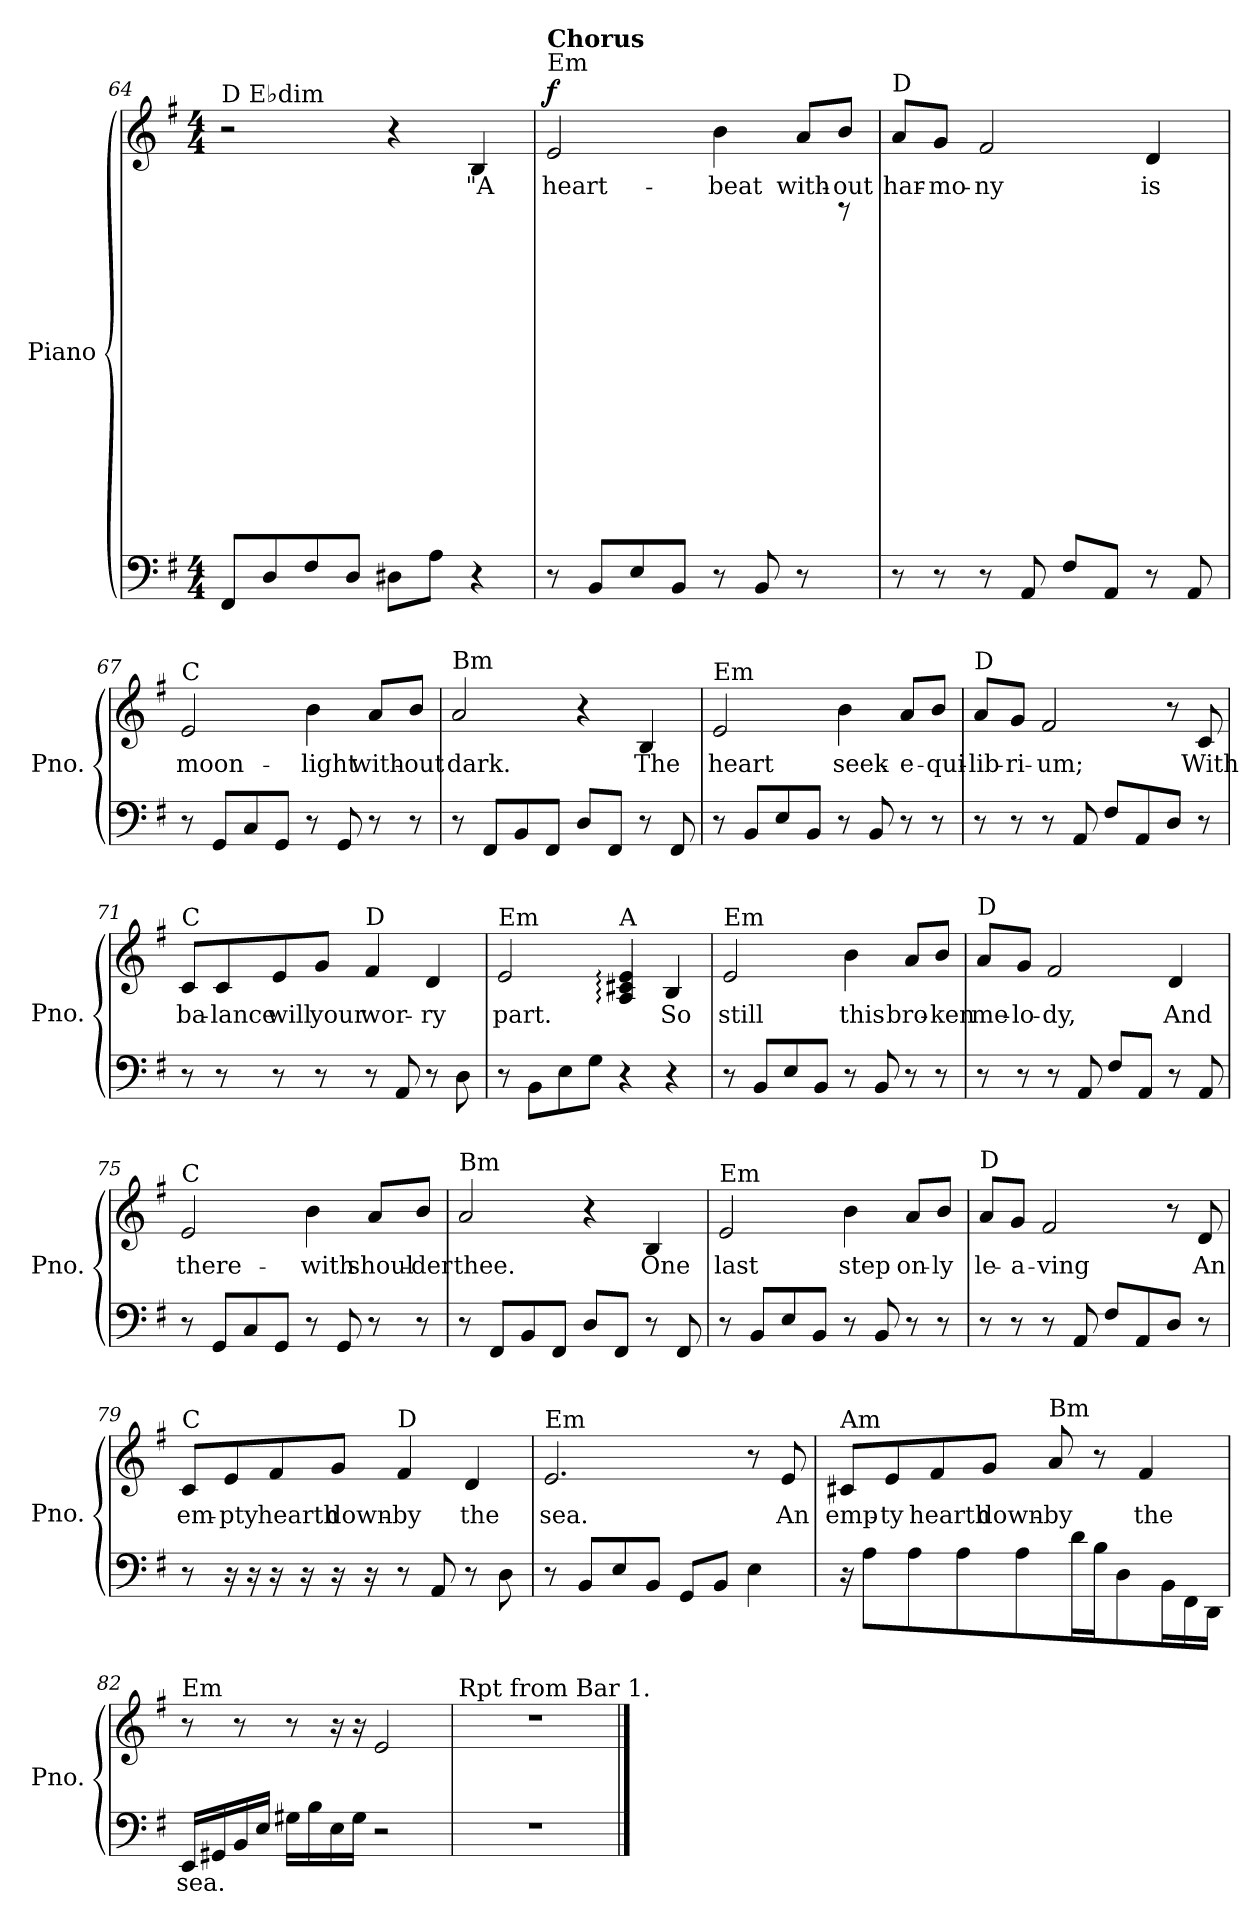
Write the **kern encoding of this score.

**kern	**text	**kern	**text	**dynam
*part1	*part1	*part1	*part1	*part1
*staff2	*staff2	*staff1	*staff1	*staff1/2
*I"Piano	*	*	*	*
*I'Pno.	*	*	*	*
*clefF4	*	*clefG2	*	*
*k[f#]	*	*k[f#]	*	*
*M4/4	*	*M4/4	*	*
=64	=64	=64	=64	=64
!	!	!LO:TX:a:t=D   E♭dim	!	!
8FF#/L	.	2r	.	.
8D/	.	.	.	.
8F#/	.	.	.	.
8D/J	.	.	.	.
8D#X\L	.	4r	.	.
8A\J	.	.	.	.
!	!	!	!LO:LY:b	!
4r	.	4B/	"A	.
=65	=65	=65	=65	=65
!	!	!LO:TX:a:t=Em	!	!
!	!	!LO:TX:a:B:t=Chorus	!	!
!	!	!	!LO:LY:b	!LO:DY:b=2
8r	.	2e/	heart-	f
8BB/L	.	.	.	.
8E/	.	.	.	.
8BB/J	.	.	.	.
!	!	!	!LO:LY:b	!
8r	.	4b\	-beat	.
8BB/	.	.	.	.
!	!	!	!LO:LY:b	!
8r	.	8a/L	with-	.
!	!	!	!LO:LY:b	!
8rbbbbbbbbb	.	8b/J	-out	.
=66	=66	=66	=66	=66
!	!	!LO:TX:a:t=D	!	!
!	!	!	!LO:LY:b	!
8r	.	8a/L	har-	.
!	!	!	!LO:LY:b	!
8r	.	8g/J	-mo-	.
!	!	!	!LO:LY:b	!
8r	.	2f#/	-ny	.
8AA/	.	.	.	.
8F#/L	.	.	.	.
8AA/J	.	.	.	.
!	!	!	!LO:LY:b	!
8r	.	4d/	is	.
8AA/	.	.	.	.
!!LO:LB:g=z
=67	=67	=67	=67	=67
!	!	!LO:TX:a:t=C	!	!
!	!	!	!LO:LY:b	!
8r	.	2e/	moon-	.
8GG/L	.	.	.	.
8C/	.	.	.	.
8GG/J	.	.	.	.
!	!	!	!LO:LY:b	!
8r	.	4b\	-light	.
8GG/	.	.	.	.
!	!	!	!LO:LY:b	!
8r	.	8a/L	with-	.
!	!	!	!LO:LY:b	!
8r	.	8b/J	-out	.
=68	=68	=68	=68	=68
!	!	!LO:TX:a:t=Bm	!	!
!	!	!	!LO:LY:b	!
8r	.	2a/	dark.	.
8FF#/L	.	.	.	.
8BB/	.	.	.	.
8FF#/J	.	.	.	.
8D/L	.	4r	.	.
8FF#/J	.	.	.	.
!	!	!	!LO:LY:b	!
8r	.	4B/	The	.
8FF#/	.	.	.	.
=69	=69	=69	=69	=69
!	!	!LO:TX:a:t=Em	!	!
!	!	!	!LO:LY:b	!
8r	.	2e/	heart	.
8BB/L	.	.	.	.
8E/	.	.	.	.
8BB/J	.	.	.	.
!	!	!	!LO:LY:b	!
8r	.	4b\	seek-	.
8BB/	.	.	.	.
!	!	!	!LO:LY:b	!
8r	.	8a/L	e-	.
!	!	!	!LO:LY:b	!
8r	.	8b/J	-qui-	.
=70	=70	=70	=70	=70
!	!	!LO:TX:a:t=D	!	!
!	!	!	!LO:LY:b	!
8r	.	8a/L	-lib-	.
!	!	!	!LO:LY:b	!
8r	.	8g/J	-ri-	.
!	!	!	!LO:LY:b	!
8r	.	2f#/	-um;	.
8AA/	.	.	.	.
8F#/L	.	.	.	.
8AA/	.	.	.	.
8D/J	.	8r	.	.
!	!	!	!LO:LY:b	!
8r	.	8c/	With	.
!!LO:PB:g=z
=71	=71	=71	=71	=71
!	!	!LO:TX:a:t=C	!	!
!	!	!	!LO:LY:b	!
8r	.	8c/L	ba-	.
!	!	!	!LO:LY:b	!
8r	.	8c/	-lance	.
!	!	!	!LO:LY:b	!
8r	.	8e/	will	.
!	!	!	!LO:LY:b	!
8r	.	8g/J	your	.
!	!	!LO:TX:a:t=D	!	!
!	!	!	!LO:LY:b	!
8r	.	4f#/	wor-	.
8AA/	.	.	.	.
!	!	!	!LO:LY:b	!
8r	.	4d/	-ry	.
8D\	.	.	.	.
=72	=72	=72	=72	=72
!	!	!LO:TX:a:t=Em	!	!
!	!	!	!LO:LY:b	!
8r	.	2e/	part.	.
8BB\L	.	.	.	.
8E\	.	.	.	.
8G\J	.	.	.	.
!	!	!LO:TX:a:t=A	!	!
4r	.	4A/: 4c#X/: 4e/:	.	.
!	!	!	!LO:LY:b	!
4r	.	4B/	So	.
=73	=73	=73	=73	=73
!	!	!LO:TX:a:t=Em	!	!
!	!	!	!LO:LY:b	!
8r	.	2e/	still	.
8BB/L	.	.	.	.
8E/	.	.	.	.
8BB/J	.	.	.	.
!	!	!	!LO:LY:b	!
8r	.	4b\	this	.
8BB/	.	.	.	.
!	!	!	!LO:LY:b	!
8r	.	8a/L	bro-	.
!	!	!	!LO:LY:b	!
8r	.	8b/J	-ken	.
=74	=74	=74	=74	=74
!	!	!LO:TX:a:t=D	!	!
!	!	!	!LO:LY:b	!
8r	.	8a/L	me-	.
!	!	!	!LO:LY:b	!
8r	.	8g/J	-lo-	.
!	!	!	!LO:LY:b	!
8r	.	2f#/	-dy,	.
8AA/	.	.	.	.
8F#/L	.	.	.	.
8AA/J	.	.	.	.
!	!	!	!LO:LY:b	!
8r	.	4d/	And	.
8AA/	.	.	.	.
!!LO:LB:g=z
=75	=75	=75	=75	=75
!	!	!LO:TX:a:t=C	!	!
!	!	!	!LO:LY:b	!
8r	.	2e/	there-	.
8GG/L	.	.	.	.
8C/	.	.	.	.
8GG/J	.	.	.	.
!	!	!	!LO:LY:b	!
8r	.	4b\	-with	.
8GG/	.	.	.	.
!	!	!	!LO:LY:b	!
8r	.	8a/L	shoul-	.
!	!	!	!LO:LY:b	!
8r	.	8b/J	-der	.
=76	=76	=76	=76	=76
!	!	!LO:TX:a:t=Bm	!	!
!	!	!	!LO:LY:b	!
8r	.	2a/	thee.	.
8FF#/L	.	.	.	.
8BB/	.	.	.	.
8FF#/J	.	.	.	.
8D/L	.	4r	.	.
8FF#/J	.	.	.	.
!	!	!	!LO:LY:b	!
8r	.	4B/	One	.
8FF#/	.	.	.	.
=77	=77	=77	=77	=77
!	!	!LO:TX:a:t=Em	!	!
!	!	!	!LO:LY:b	!
8r	.	2e/	last	.
8BB/L	.	.	.	.
8E/	.	.	.	.
8BB/J	.	.	.	.
!	!	!	!LO:LY:b	!
8r	.	4b\	step	.
8BB/	.	.	.	.
!	!	!	!LO:LY:b	!
8r	.	8a/L	on-	.
!	!	!	!LO:LY:b	!
8r	.	8b/J	-ly	.
=78	=78	=78	=78	=78
!	!	!LO:TX:a:t=D	!	!
!	!	!	!LO:LY:b	!
8r	.	8a/L	-le-	.
!	!	!	!LO:LY:b	!
8r	.	8g/J	-a-	.
!	!	!	!LO:LY:b	!
8r	.	2f#/	-ving	.
8AA/	.	.	.	.
8F#/L	.	.	.	.
8AA/	.	.	.	.
8D/J	.	8r	.	.
!	!	!	!LO:LY:b	!
8r	.	8d/	An	.
!!LO:LB:g=z
=79	=79	=79	=79	=79
!	!	!LO:TX:a:t=C	!	!
!	!	!	!LO:LY:b	!
8r	.	8c/L	em-	.
!	!	!	!LO:LY:b	!
16r	.	8e/	-pty	.
16r	.	.	.	.
!	!	!	!LO:LY:b	!
16r	.	8f#/	hearth	.
16r	.	.	.	.
!	!	!	!LO:LY:b	!
16r	.	8g/J	down-	.
16r	.	.	.	.
!	!	!LO:TX:a:t=D	!	!
!	!	!	!LO:LY:b	!
8r	.	4f#/	-by	.
8AA/	.	.	.	.
!	!	!	!LO:LY:b	!
8r	.	4d/	the	.
8D\	.	.	.	.
=80	=80	=80	=80	=80
!	!	!LO:TX:a:t=Em	!	!
!	!	!	!LO:LY:b	!
8r	.	2.e/	sea.	.
8BB/L	.	.	.	.
8E/	.	.	.	.
8BB/J	.	.	.	.
8GG/L	.	.	.	.
8BB/J	.	.	.	.
4E\	.	8r	.	.
!	!	!	!LO:LY:b	!
.	.	8e/	An	.
=81	=81	=81	=81	=81
*	*	*MM90	*	*
!	!	!LO:TX:a:t=Am	!	!
!	!	!	!LO:LY:b	!
16r	.	8c#X/L	emp-	.
8A\L	.	.	.	.
!	!	!	!LO:LY:b	!
.	.	8e/	-ty	.
8A\	.	.	.	.
!	!	!	!LO:LY:b	!
.	.	8f#/	hearth	.
8A\	.	.	.	.
!	!	!	!LO:LY:b	!
.	.	8g/J	down-	.
8A\	.	.	.	.
!	!	!LO:TX:a:t=Bm	!	!
!	!	!	!LO:LY:b	!
.	.	8a/	-by	.
16d\L	.	.	.	.
16B\J	.	8r	.	.
8D\	.	.	.	.
!	!	!	!LO:LY:b	!
.	.	4f#/	the	.
16BB\L	.	.	.	.
16FF#\	.	.	.	.
16DD\JJ	.	.	.	.
!!LO:LB:g=z
=82	=82	=82	=82	=82
!	!	!LO:TX:a:t=Em	!	!
!	!LO:LY:b	!	!	!
16EE/LL	sea.	8r	.	.
16GG#X/	.	.	.	.
16BB/	.	8r	.	.
16E/JJ	.	.	.	.
16G#X\LL	.	8r	.	.
16B\	.	.	.	.
16E\	.	16r	.	.
16G#\JJ	.	16r	.	.
2r	.	2e/	.	.
=83	=83	=83	=83	=83
!	!	!LO:TX:a:t=Rpt from Bar 1.	!	!
1rF	.	1r	.	.
==	==	==	==	==
*-	*-	*-	*-	*-
